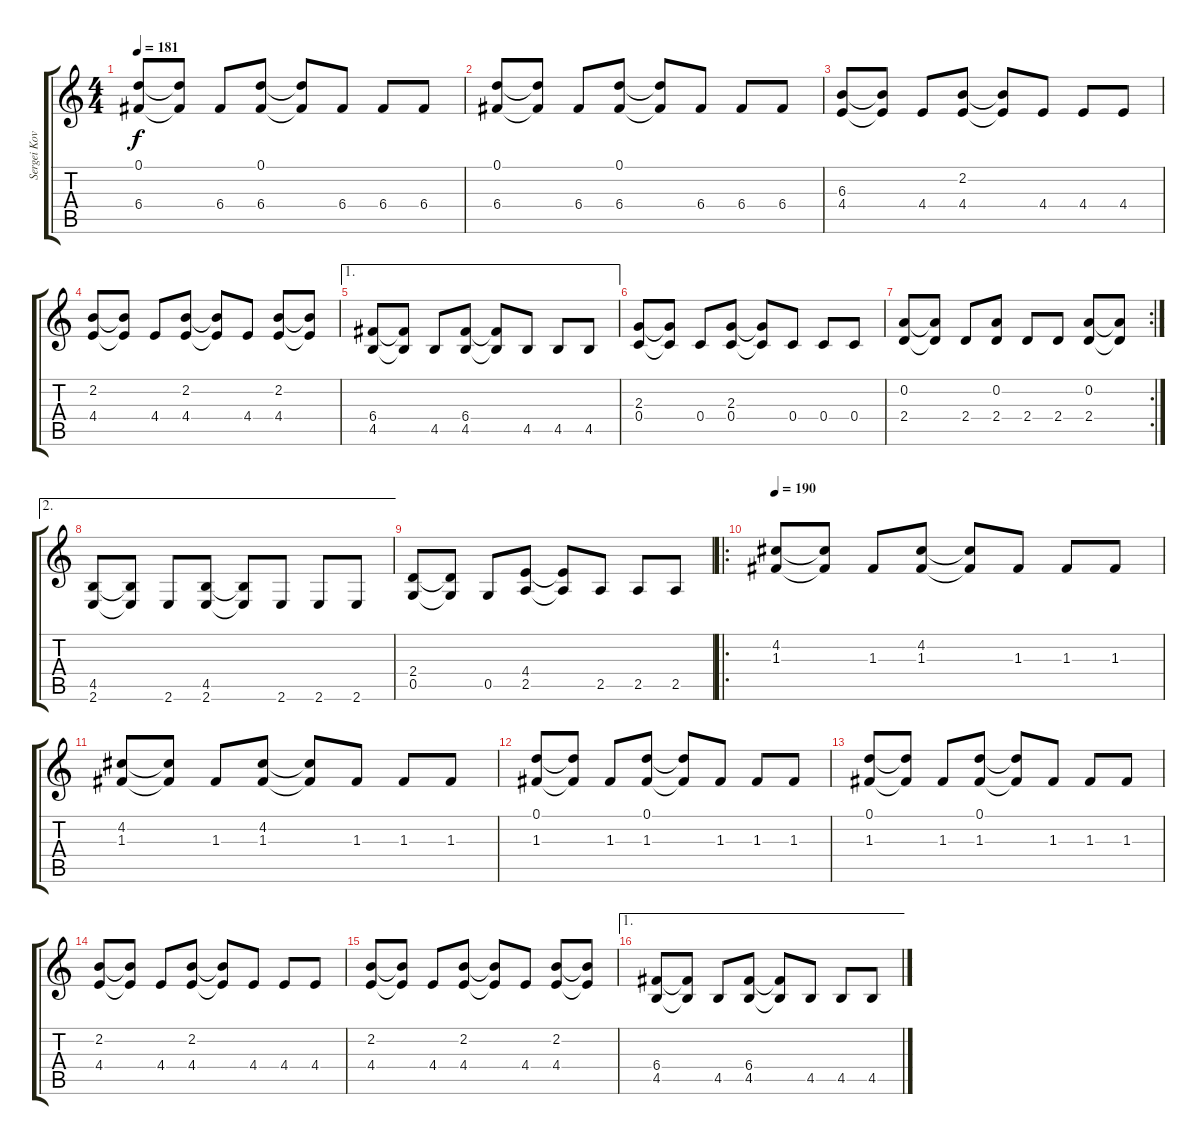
\track ("Sergei Kovachi" "Sergei Kov") {instrument overdrivenguitar}
\staff {score tabs}
\tuning (D4 A3 F3 C3 G2 D2) {hide}
\ts (4 4)
\tempo 181
\clef g2
\ks c
(0.1 6.4).8{dy f} (0.1{t} 6.4{t}).8 6.4.8 (0.1 6.4).8 (0.1{t} 6.4{t}).8 6.4.8 6.4.8 6.4.8 |
(0.1 6.4).8 (0.1{t} 6.4{t}).8 6.4.8 (0.1 6.4).8 (0.1{t} 6.4{t}).8 6.4.8 6.4.8 6.4.8 |
(6.3 4.4).8 (6.3{t} 4.4{t}).8 4.4.8 (2.2 4.4).8 (2.2{t} 4.4{t}).8 4.4.8 4.4.8 4.4.8 |
(2.2 4.4).8 (2.2{t} 4.4{t}).8 4.4.8 (2.2 4.4).8 (2.2{t} 4.4{t}).8 4.4.8 (2.2 4.4).8 (2.2{t} 4.4{t}).8 |
\ae 1
(6.4 4.5).8 (6.4{t} 4.5{t}).8 4.5.8 (6.4 4.5).8 (6.4{t} 4.5{t}).8 4.5.8 4.5.8 4.5.8 |
(2.3 0.4).8 (2.3{t} 0.4{t}).8 0.4.8 (2.3 0.4).8 (2.3{t} 0.4{t}).8 0.4.8 0.4.8 0.4.8 |
\rc 2
(0.2 2.4).8 (0.2{t} 2.4{t}).8 2.4.8 (0.2 2.4).8 2.4.8 2.4.8 (0.2 2.4).8 (0.2{t} 2.4{t}).8 |
\ae 2
(4.5 2.6).8 (4.5{t} 2.6{t}).8 2.6.8 (4.5 2.6).8 (4.5{t} 2.6{t}).8 2.6.8 2.6.8 2.6.8 |
(2.4 0.5).8 (2.4{t} 0.5{t}).8 0.5.8 (4.4 2.5).8 (4.4{t} 2.5{t}).8 2.5.8 2.5.8 2.5.8 |
\ro
\tempo 190
(4.2 1.3).8 (4.2{t} 1.3{t}).8 1.3.8 (4.2 1.3).8 (4.2{t} 1.3{t}).8 1.3.8 1.3.8 1.3.8 |
(4.2 1.3).8 (4.2{t} 1.3{t}).8 1.3.8 (4.2 1.3).8 (4.2{t} 1.3{t}).8 1.3.8 1.3.8 1.3.8 |
(0.1 1.3).8 (0.1{t} 1.3{t}).8 1.3.8 (0.1 1.3).8 (0.1{t} 1.3{t}).8 1.3.8 1.3.8 1.3.8 |
(0.1 1.3).8 (0.1{t} 1.3{t}).8 1.3.8 (0.1 1.3).8 (0.1{t} 1.3{t}).8 1.3.8 1.3.8 1.3.8 |
(2.2 4.4).8 (2.2{t} 4.4{t}).8 4.4.8 (2.2 4.4).8 (2.2{t} 4.4{t}).8 4.4.8 4.4.8 4.4.8 |
(2.2 4.4).8 (2.2{t} 4.4{t}).8 4.4.8 (2.2 4.4).8 (2.2{t} 4.4{t}).8 4.4.8 (2.2 4.4).8 (2.2{t} 4.4{t}).8 |
\ae 1
(6.4 4.5).8 (6.4{t} 4.5{t}).8 4.5.8 (6.4 4.5).8 (6.4{t} 4.5{t}).8 4.5.8 4.5.8 4.5.8
